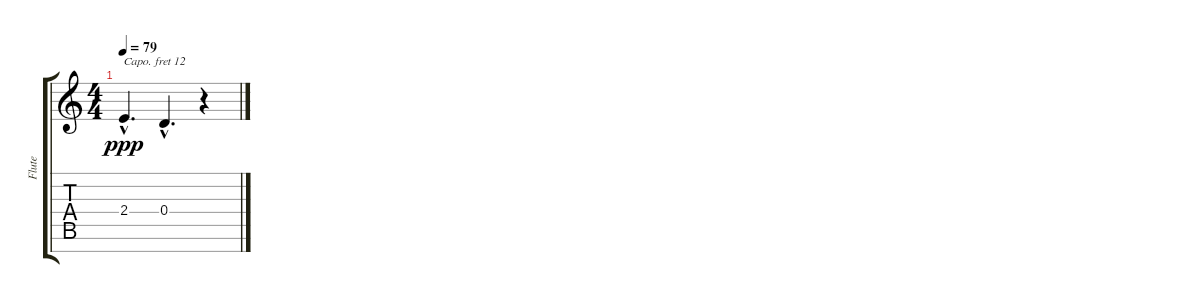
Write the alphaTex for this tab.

\track ("Flute" "Flute") {instrument piccolo}
\staff {score tabs}
\capo 12
\tuning (E4 B3 G3 D3 A2 E2 B1) {hide}
\ts (4 4)
\tempo 79
\clef g2
\ks c
2.4{hac}.4{d dy ppp} 0.4{hac}.4{d} r.4
